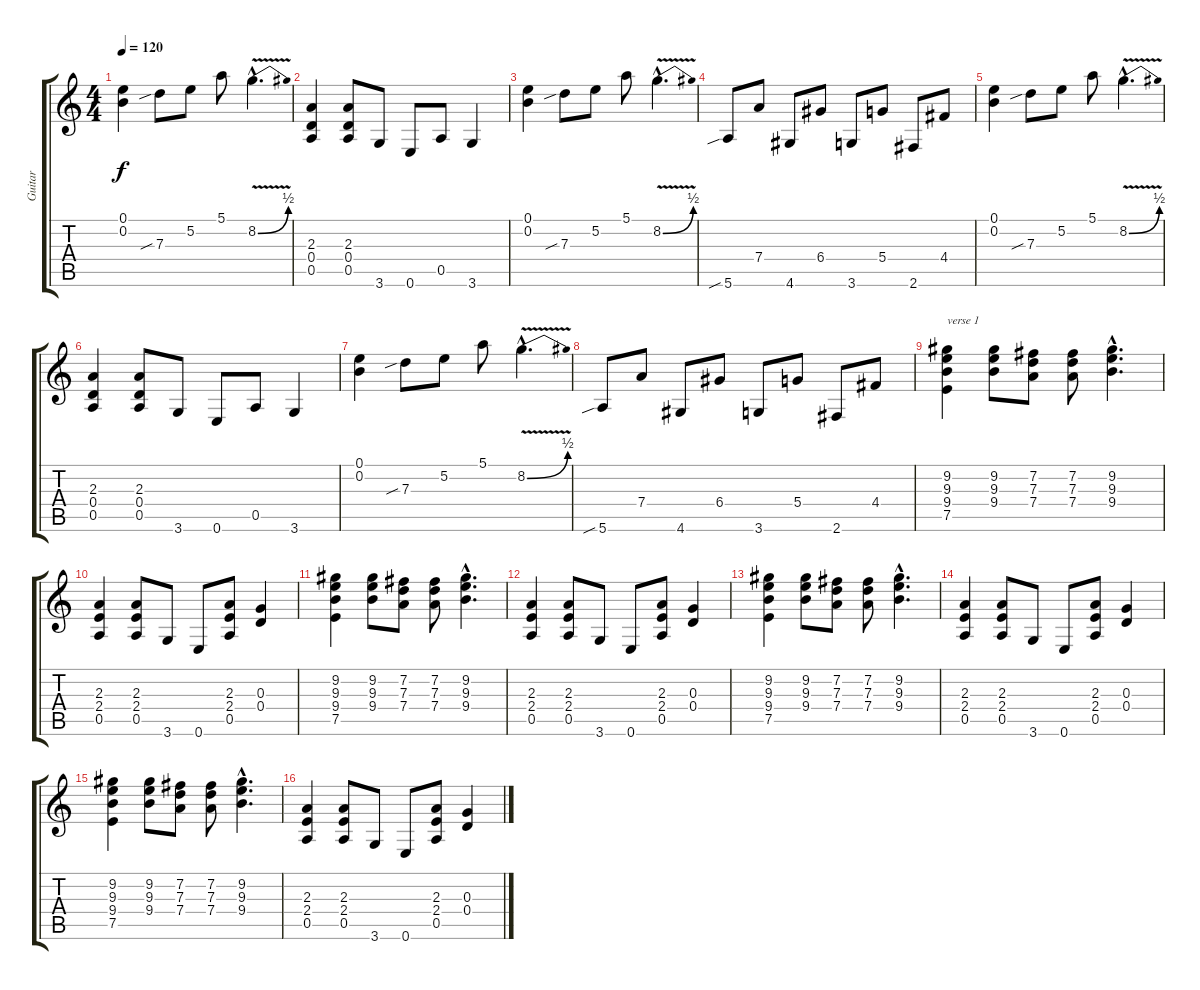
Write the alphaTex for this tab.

\track ("Guitar" "Guitar") {instrument distortionguitar}
\staff {score tabs}
\tuning (E4 B3 G3 D3 A2 E2) {hide}
\ts (4 4)
\tempo 120
\clef g2
\ks c
(0.1 0.2).4{dy f instrument distortionguitar} 7.3{sib}.8 5.2.8 5.1.8 8.2{be (bend 0 0 60 2) v hac}.4{d} |
(2.3 0.4 0.5).4 (2.3 0.4 0.5).8 3.6.8 0.6.8 0.5.8 3.6.4 |
(0.1 0.2).4 7.3{sib}.8 5.2.8 5.1.8 8.2{be (bend 0 0 60 2) v hac}.4{d} |
5.6{sib}.8 7.4.8 4.6.8 6.4.8 3.6.8 5.4.8 2.6.8 4.4.8 |
(0.1 0.2).4 7.3{sib}.8 5.2.8 5.1.8 8.2{be (bend 0 0 60 2) v hac}.4{d} |
(2.3 0.4 0.5).4 (2.3 0.4 0.5).8 3.6.8 0.6.8 0.5.8 3.6.4 |
(0.1 0.2).4 7.3{sib}.8 5.2.8 5.1.8 8.2{be (bend 0 0 60 2) v hac}.4{d} |
5.6{sib}.8 7.4.8 4.6.8 6.4.8 3.6.8 5.4.8 2.6.8 4.4.8 |
(9.2 9.3 9.4 7.5).4{txt "verse 1"} (9.2 9.3 9.4).8 (7.2 7.3 7.4).8 (7.2 7.3 7.4).8 (9.2{hac} 9.3{hac} 9.4{hac}).4{d} |
(2.3 2.4 0.5).4 (2.3 2.4 0.5).8 3.6.8 0.6.8 (2.3 2.4 0.5).8 (0.3 0.4).4 |
(9.2 9.3 9.4 7.5).4 (9.2 9.3 9.4).8 (7.2 7.3 7.4).8 (7.2 7.3 7.4).8 (9.2{hac} 9.3{hac} 9.4{hac}).4{d} |
(2.3 2.4 0.5).4 (2.3 2.4 0.5).8 3.6.8 0.6.8 (2.3 2.4 0.5).8 (0.3 0.4).4 |
(9.2 9.3 9.4 7.5).4 (9.2 9.3 9.4).8 (7.2 7.3 7.4).8 (7.2 7.3 7.4).8 (9.2{hac} 9.3{hac} 9.4{hac}).4{d} |
(2.3 2.4 0.5).4 (2.3 2.4 0.5).8 3.6.8 0.6.8 (2.3 2.4 0.5).8 (0.3 0.4).4 |
(9.2 9.3 9.4 7.5).4 (9.2 9.3 9.4).8 (7.2 7.3 7.4).8 (7.2 7.3 7.4).8 (9.2{hac} 9.3{hac} 9.4{hac}).4{d} |
(2.3 2.4 0.5).4 (2.3 2.4 0.5).8 3.6.8 0.6.8 (2.3 2.4 0.5).8 (0.3 0.4).4
